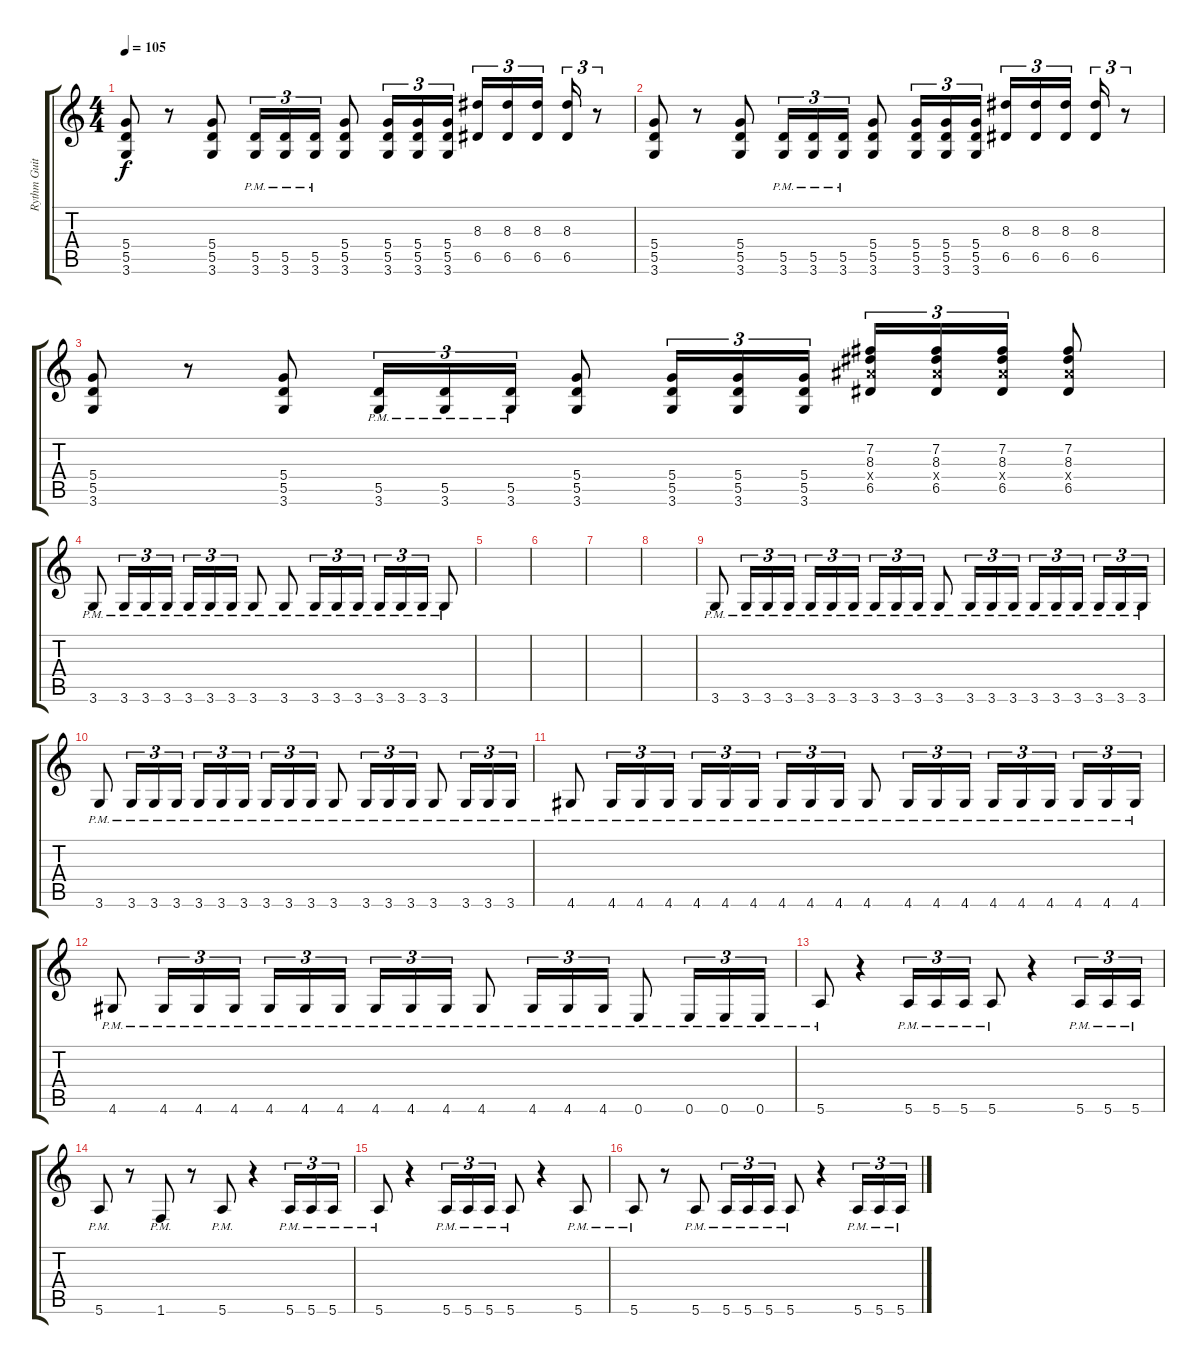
\track ("Rythm Guitar" "Rythm Guit") {instrument distortionguitar}
\staff {score tabs}
\tuning (E4 B3 G3 D3 A2 E2) {hide}
\ts (4 4)
\tempo 105
\clef g2
\ks c
(5.4 5.5 3.6).8{dy f} r.8 (5.4 5.5 3.6).8 (5.5{pm} 3.6{pm}).16{tu (3 2)} (5.5{pm} 3.6{pm}).16{tu (3 2)} (5.5{pm} 3.6{pm}).16{tu (3 2)} (5.4 5.5 3.6).8 (5.4 5.5 3.6).16{tu (3 2)} (5.4 5.5 3.6).16{tu (3 2)} (5.4 5.5 3.6).16{tu (3 2)} (8.3 6.5).16{tu (3 2)} (8.3 6.5).16{tu (3 2)} (8.3 6.5).16{tu (3 2) beam splitsecondary} (8.3 6.5).16{tu (3 2)} r.8{tu (3 2)} |
(5.4 5.5 3.6).8 r.8 (5.4 5.5 3.6).8 (5.5{pm} 3.6{pm}).16{tu (3 2)} (5.5{pm} 3.6{pm}).16{tu (3 2)} (5.5{pm} 3.6{pm}).16{tu (3 2)} (5.4 5.5 3.6).8 (5.4 5.5 3.6).16{tu (3 2)} (5.4 5.5 3.6).16{tu (3 2)} (5.4 5.5 3.6).16{tu (3 2)} (8.3 6.5).16{tu (3 2)} (8.3 6.5).16{tu (3 2)} (8.3 6.5).16{tu (3 2) beam splitsecondary} (8.3 6.5).16{tu (3 2)} r.8{tu (3 2)} |
(5.4 5.5 3.6).8 r.8 (5.4 5.5 3.6).8 (5.5{pm} 3.6{pm}).16{tu (3 2)} (5.5{pm} 3.6{pm}).16{tu (3 2)} (5.5{pm} 3.6{pm}).16{tu (3 2)} (5.4 5.5 3.6).8 (5.4 5.5 3.6).16{tu (3 2)} (5.4 5.5 3.6).16{tu (3 2)} (5.4 5.5 3.6).16{tu (3 2)} (7.2 8.3 8.4{x} 6.5).16{tu (3 2)} (7.2 8.3 8.4{x} 6.5).16{tu (3 2)} (7.2 8.3 8.4{x} 6.5).16{tu (3 2)} (7.2 8.3 8.4{x} 6.5).8 |
3.6{pm}.8 3.6{pm}.16{tu (3 2)} 3.6{pm}.16{tu (3 2)} 3.6{pm}.16{tu (3 2)} 3.6{pm}.16{tu (3 2)} 3.6{pm}.16{tu (3 2)} 3.6{pm}.16{tu (3 2)} 3.6{pm}.8 3.6{pm}.8 3.6{pm}.16{tu (3 2)} 3.6{pm}.16{tu (3 2)} 3.6{pm}.16{tu (3 2)} 3.6{pm}.16{tu (3 2)} 3.6{pm}.16{tu (3 2)} 3.6{pm}.16{tu (3 2)} 3.6{pm}.8 |
|
|
|
|
3.6{pm}.8 3.6{pm}.16{tu (3 2)} 3.6{pm}.16{tu (3 2)} 3.6{pm}.16{tu (3 2)} 3.6{pm}.16{tu (3 2)} 3.6{pm}.16{tu (3 2)} 3.6{pm}.16{tu (3 2) beam splitsecondary} 3.6{pm}.16{tu (3 2)} 3.6{pm}.16{tu (3 2)} 3.6{pm}.16{tu (3 2)} 3.6{pm}.8 3.6{pm}.16{tu (3 2)} 3.6{pm}.16{tu (3 2)} 3.6{pm}.16{tu (3 2)} 3.6{pm}.16{tu (3 2)} 3.6{pm}.16{tu (3 2)} 3.6{pm}.16{tu (3 2) beam splitsecondary} 3.6{pm}.16{tu (3 2)} 3.6{pm}.16{tu (3 2)} 3.6{pm}.16{tu (3 2)} |
3.6{pm}.8 3.6{pm}.16{tu (3 2)} 3.6{pm}.16{tu (3 2)} 3.6{pm}.16{tu (3 2)} 3.6{pm}.16{tu (3 2)} 3.6{pm}.16{tu (3 2)} 3.6{pm}.16{tu (3 2) beam splitsecondary} 3.6{pm}.16{tu (3 2)} 3.6{pm}.16{tu (3 2)} 3.6{pm}.16{tu (3 2)} 3.6{pm}.8 3.6{pm}.16{tu (3 2)} 3.6{pm}.16{tu (3 2)} 3.6{pm}.16{tu (3 2)} 3.6{pm}.8 3.6{pm}.16{tu (3 2)} 3.6{pm}.16{tu (3 2)} 3.6{pm}.16{tu (3 2)} |
4.6{pm}.8 4.6{pm}.16{tu (3 2)} 4.6{pm}.16{tu (3 2)} 4.6{pm}.16{tu (3 2)} 4.6{pm}.16{tu (3 2)} 4.6{pm}.16{tu (3 2)} 4.6{pm}.16{tu (3 2) beam splitsecondary} 4.6{pm}.16{tu (3 2)} 4.6{pm}.16{tu (3 2)} 4.6{pm}.16{tu (3 2)} 4.6{pm}.8 4.6{pm}.16{tu (3 2)} 4.6{pm}.16{tu (3 2)} 4.6{pm}.16{tu (3 2)} 4.6{pm}.16{tu (3 2)} 4.6{pm}.16{tu (3 2)} 4.6{pm}.16{tu (3 2) beam splitsecondary} 4.6{pm}.16{tu (3 2)} 4.6{pm}.16{tu (3 2)} 4.6{pm}.16{tu (3 2)} |
4.6{pm}.8 4.6{pm}.16{tu (3 2)} 4.6{pm}.16{tu (3 2)} 4.6{pm}.16{tu (3 2)} 4.6{pm}.16{tu (3 2)} 4.6{pm}.16{tu (3 2)} 4.6{pm}.16{tu (3 2) beam splitsecondary} 4.6{pm}.16{tu (3 2)} 4.6{pm}.16{tu (3 2)} 4.6{pm}.16{tu (3 2)} 4.6{pm}.8 4.6{pm}.16{tu (3 2)} 4.6{pm}.16{tu (3 2)} 4.6{pm}.16{tu (3 2)} 0.6{pm}.8 0.6{pm}.16{tu (3 2)} 0.6{pm}.16{tu (3 2)} 0.6{pm}.16{tu (3 2)} |
5.6{pm}.8 r.4 5.6{pm}.16{tu (3 2)} 5.6{pm}.16{tu (3 2)} 5.6{pm}.16{tu (3 2)} 5.6{pm}.8 r.4 5.6{pm}.16{tu (3 2)} 5.6{pm}.16{tu (3 2)} 5.6{pm}.16{tu (3 2)} |
5.6{pm}.8 r.8 1.6{pm}.8 r.8 5.6{pm}.8 r.4 5.6{pm}.16{tu (3 2)} 5.6{pm}.16{tu (3 2)} 5.6{pm}.16{tu (3 2)} |
5.6{pm}.8 r.4 5.6{pm}.16{tu (3 2)} 5.6{pm}.16{tu (3 2)} 5.6{pm}.16{tu (3 2)} 5.6{pm}.8 r.4 5.6{pm}.8 |
5.6{pm}.8 r.8 5.6{pm}.8 5.6{pm}.16{tu (3 2)} 5.6{pm}.16{tu (3 2)} 5.6{pm}.16{tu (3 2)} 5.6{pm}.8 r.4 5.6{pm}.16{tu (3 2)} 5.6{pm}.16{tu (3 2)} 5.6{pm}.16{tu (3 2)}
